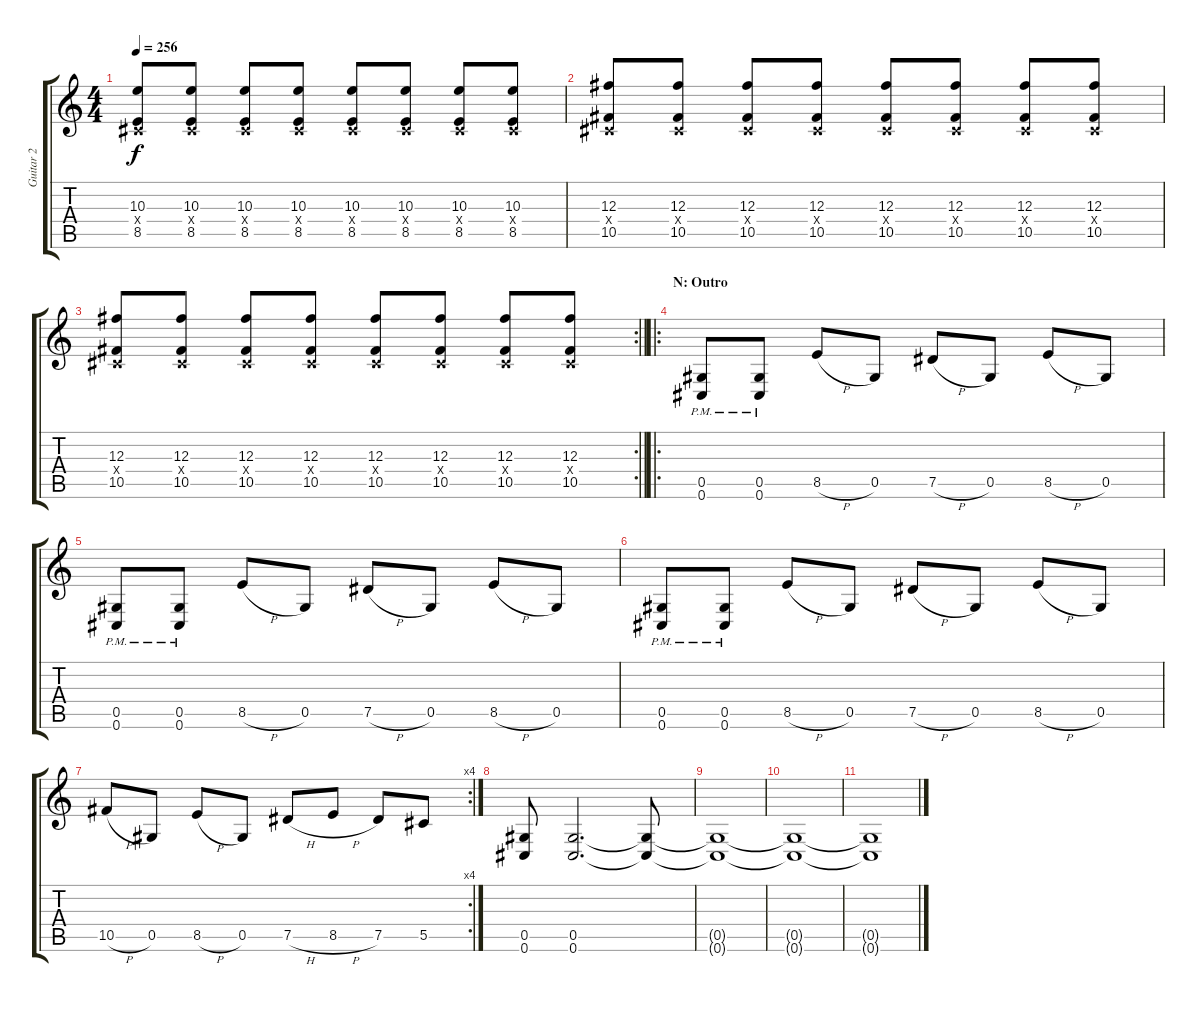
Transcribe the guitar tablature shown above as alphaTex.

\track ("Guitar 2" "Guitar 2") {instrument distortionguitar}
\staff {score tabs}
\tuning (Eb4 Bb3 Gb3 Db3 Ab2 Db2) {hide}
\ts (4 4)
\tempo 256
\clef g2
\ks c
(10.3 0.4{x} 8.5).8{dy f} (10.3 0.4{x} 8.5).8 (10.3 0.4{x} 8.5).8 (10.3 0.4{x} 8.5).8 (10.3 0.4{x} 8.5).8 (10.3 0.4{x} 8.5).8 (10.3 0.4{x} 8.5).8 (10.3 0.4{x} 8.5).8 |
(12.3 0.4{x} 10.5).8 (12.3 0.4{x} 10.5).8 (12.3 0.4{x} 10.5).8 (12.3 0.4{x} 10.5).8 (12.3 0.4{x} 10.5).8 (12.3 0.4{x} 10.5).8 (12.3 0.4{x} 10.5).8 (12.3 0.4{x} 10.5).8 |
\rc 2
\barLineRight lightlight
(12.3 0.4{x} 10.5).8 (12.3 0.4{x} 10.5).8 (12.3 0.4{x} 10.5).8 (12.3 0.4{x} 10.5).8 (12.3 0.4{x} 10.5).8 (12.3 0.4{x} 10.5).8 (12.3 0.4{x} 10.5).8 (12.3 0.4{x} 10.5).8 |
\ro
\section ("" "N: Outro")
(0.5{pm} 0.6{pm}).8 (0.5{pm} 0.6{pm}).8 8.5{h}.8 0.5.8 7.5{h}.8 0.5.8 8.5{h}.8 0.5.8 |
(0.5{pm} 0.6{pm}).8 (0.5{pm} 0.6{pm}).8 8.5{h}.8 0.5.8 7.5{h}.8 0.5.8 8.5{h}.8 0.5.8 |
(0.5{pm} 0.6{pm}).8 (0.5{pm} 0.6{pm}).8 8.5{h}.8 0.5.8 7.5{h}.8 0.5.8 8.5{h}.8 0.5.8 |
\rc 4
10.5{h}.8 0.5.8 8.5{h}.8 0.5.8 7.5{h}.8 8.5{h}.8 7.5.8 5.5.8 |
(0.5 0.6).8 (0.5 0.6).2{d} (0.5{t} 0.6{t}).8 |
(0.5{t} 0.6{t}).1 |
(0.5{t} 0.6{t}).1{volume 0} |
(0.5{t} 0.6{t}).1
